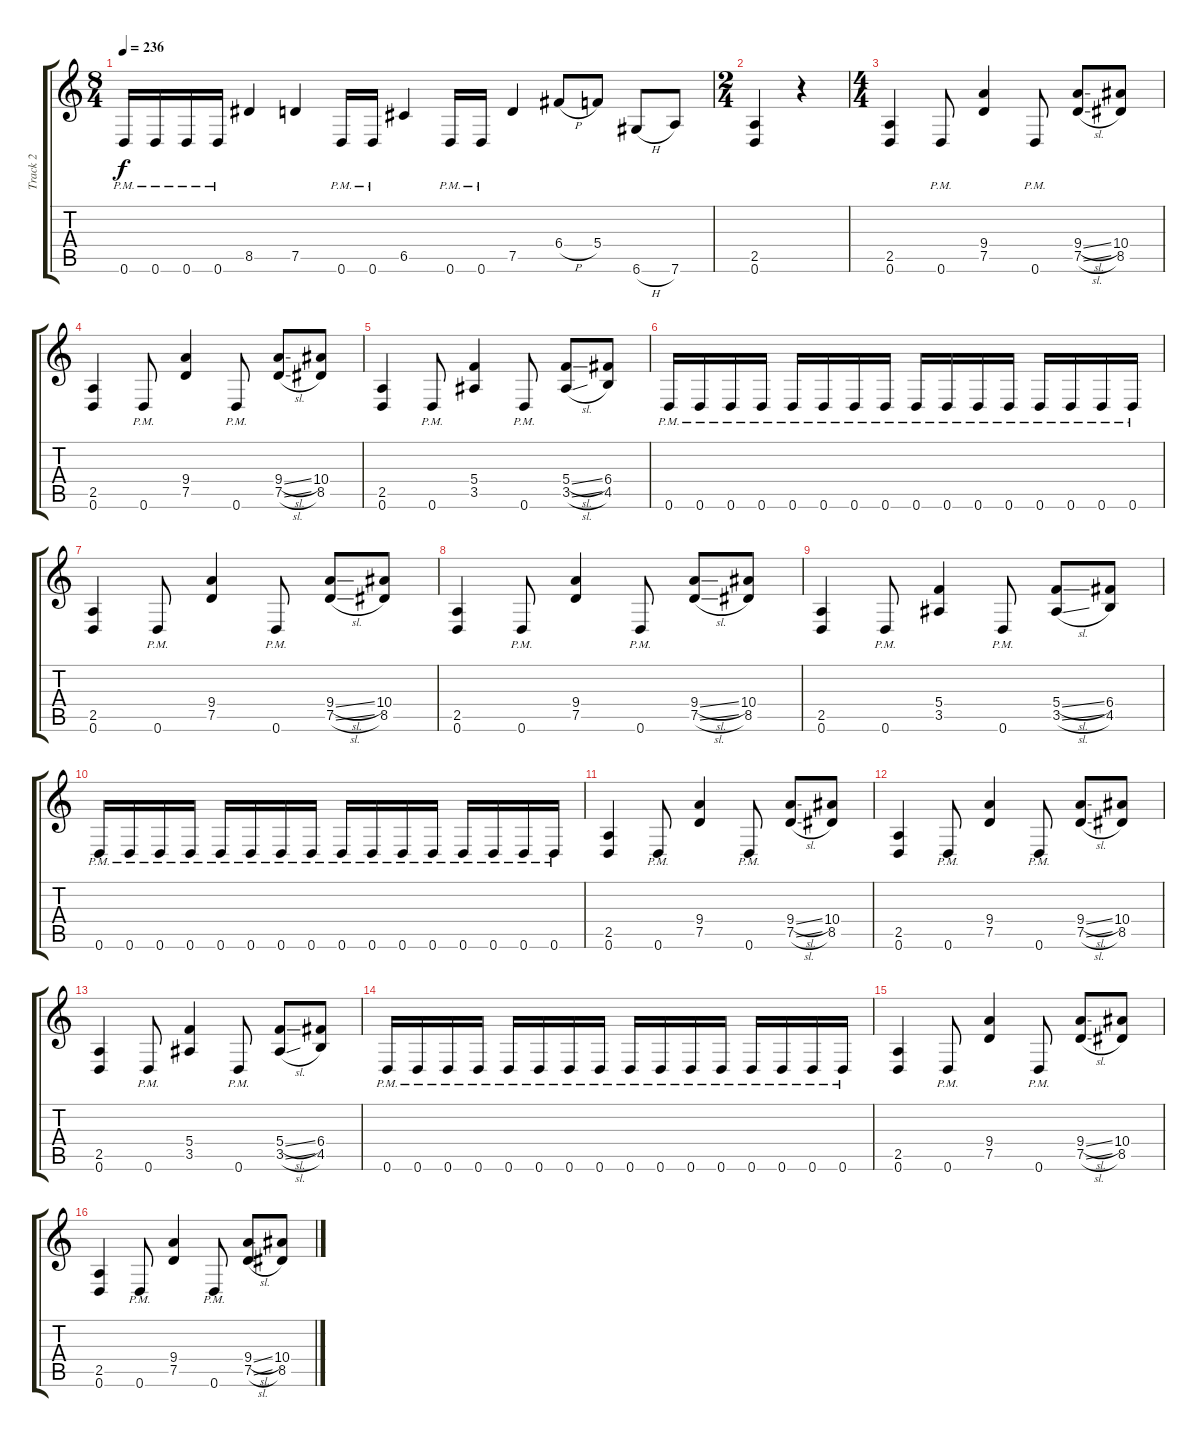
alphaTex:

\track ("Track 2" "Track 2") {instrument distortionguitar}
\staff {score tabs}
\tuning (D4 A3 F3 C3 G2 D2) {hide}
\ts (8 4)
\tempo 236
\clef g2
\ks c
0.6{pm}.16{dy f} 0.6{pm}.16 0.6{pm}.16 0.6{pm}.16 8.5.4 7.5.4 0.6{pm}.16 0.6{pm}.16 6.5.4 0.6{pm}.16 0.6{pm}.16 7.5.4 6.4{h}.8 5.4.8 6.6{h}.8 7.6.8 |
\ts (2 4)
(2.5 0.6).4 r.4 |
\ts (4 4)
(2.5 0.6).4 0.6{pm}.8 (9.4 7.5).4 0.6{pm}.8 (9.4{sl} 7.5{sl}).8 (10.4 8.5).8 |
(2.5 0.6).4 0.6{pm}.8 (9.4 7.5).4 0.6{pm}.8 (9.4{sl} 7.5{sl}).8 (10.4 8.5).8 |
(2.5 0.6).4 0.6{pm}.8 (5.4 3.5).4 0.6{pm}.8 (5.4{sl} 3.5{sl}).8 (6.4 4.5).8 |
0.6{pm}.16 0.6{pm}.16 0.6{pm}.16 0.6{pm}.16 0.6{pm}.16 0.6{pm}.16 0.6{pm}.16 0.6{pm}.16 0.6{pm}.16 0.6{pm}.16 0.6{pm}.16 0.6{pm}.16 0.6{pm}.16 0.6{pm}.16 0.6{pm}.16 0.6{pm}.16 |
(2.5 0.6).4 0.6{pm}.8 (9.4 7.5).4 0.6{pm}.8 (9.4{sl} 7.5{sl}).8 (10.4 8.5).8 |
(2.5 0.6).4 0.6{pm}.8 (9.4 7.5).4 0.6{pm}.8 (9.4{sl} 7.5{sl}).8 (10.4 8.5).8 |
(2.5 0.6).4 0.6{pm}.8 (5.4 3.5).4 0.6{pm}.8 (5.4{sl} 3.5{sl}).8 (6.4 4.5).8 |
0.6{pm}.16 0.6{pm}.16 0.6{pm}.16 0.6{pm}.16 0.6{pm}.16 0.6{pm}.16 0.6{pm}.16 0.6{pm}.16 0.6{pm}.16 0.6{pm}.16 0.6{pm}.16 0.6{pm}.16 0.6{pm}.16 0.6{pm}.16 0.6{pm}.16 0.6{pm}.16 |
(2.5 0.6).4 0.6{pm}.8 (9.4 7.5).4 0.6{pm}.8 (9.4{sl} 7.5{sl}).8 (10.4 8.5).8 |
(2.5 0.6).4 0.6{pm}.8 (9.4 7.5).4 0.6{pm}.8 (9.4{sl} 7.5{sl}).8 (10.4 8.5).8 |
(2.5 0.6).4 0.6{pm}.8 (5.4 3.5).4 0.6{pm}.8 (5.4{sl} 3.5{sl}).8 (6.4 4.5).8 |
0.6{pm}.16 0.6{pm}.16 0.6{pm}.16 0.6{pm}.16 0.6{pm}.16 0.6{pm}.16 0.6{pm}.16 0.6{pm}.16 0.6{pm}.16 0.6{pm}.16 0.6{pm}.16 0.6{pm}.16 0.6{pm}.16 0.6{pm}.16 0.6{pm}.16 0.6{pm}.16 |
(2.5 0.6).4 0.6{pm}.8 (9.4 7.5).4 0.6{pm}.8 (9.4{sl} 7.5{sl}).8 (10.4 8.5).8 |
(2.5 0.6).4 0.6{pm}.8 (9.4 7.5).4 0.6{pm}.8 (9.4{sl} 7.5{sl}).8 (10.4 8.5).8
